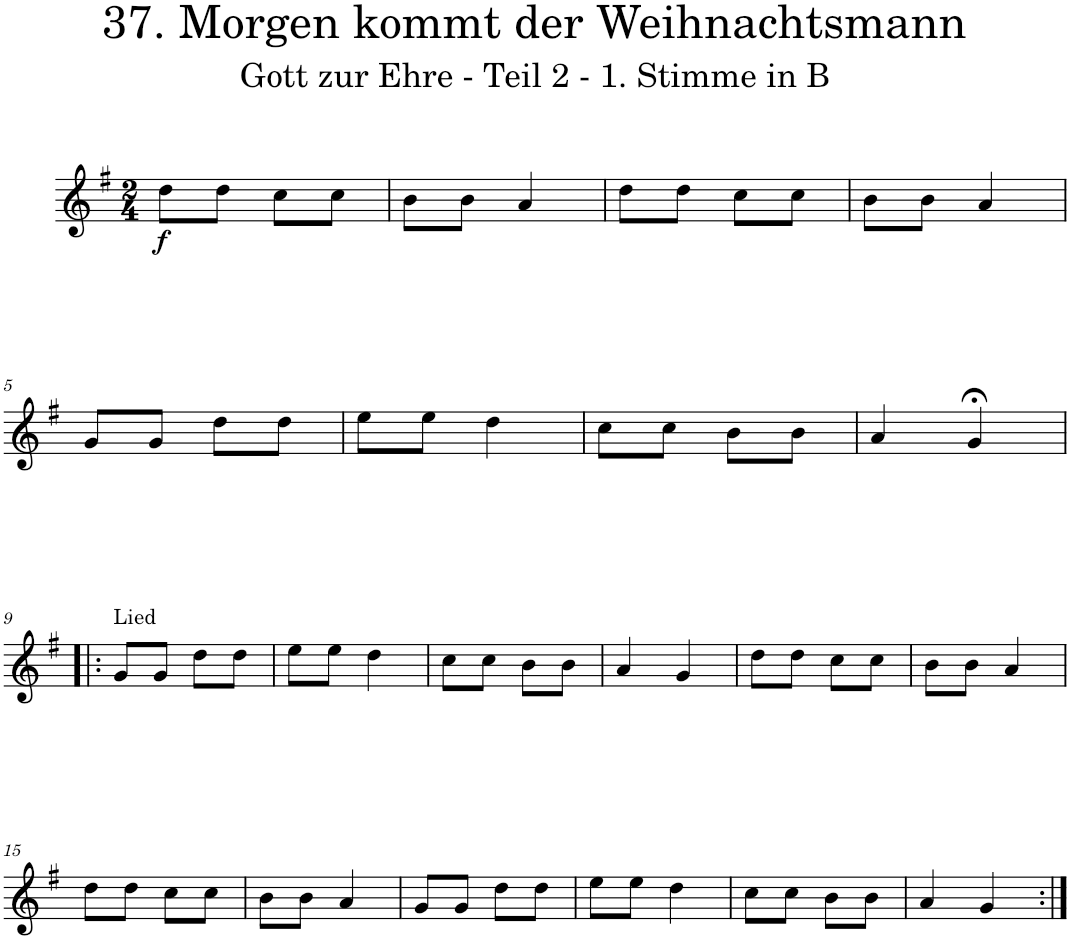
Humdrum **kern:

**kern	**dynam
*part1	*part1
*staff1	*staff1
*I"Flöte	*
*I'Fl.	*
*clefG2	*
*k[f#]	*
*M2/4	*
=1	=1
!	!LO:DY:b
8dd\L	f
8dd\J	.
8cc\L	.
8cc\J	.
=2	=2
8b\L	.
8b\J	.
4a/	.
=3	=3
8dd\L	.
8dd\J	.
8cc\L	.
8cc\J	.
=4	=4
8b\L	.
8b\J	.
4a/	.
!!LO:LB:g=z
=5	=5
8g/L	.
8g/J	.
8dd\L	.
8dd\J	.
=6	=6
8ee\L	.
8ee\J	.
4dd\	.
=7	=7
8cc\L	.
8cc\J	.
8b\L	.
8b\J	.
=8	=8
4a/	.
4g;</	.
!!LO:LB:g=z
=9!|:	=9!|:
!LO:TX:a:t=Lied	!
8g/L	.
8g/J	.
8dd\L	.
8dd\J	.
=10	=10
8ee\L	.
8ee\J	.
4dd\	.
=11	=11
8cc\L	.
8cc\J	.
8b\L	.
8b\J	.
=12	=12
4a/	.
4g/	.
=13	=13
8dd\L	.
8dd\J	.
8cc\L	.
8cc\J	.
=14	=14
8b\L	.
8b\J	.
4a/	.
!!LO:LB:g=z
=15	=15
8dd\L	.
8dd\J	.
8cc\L	.
8cc\J	.
=16	=16
8b\L	.
8b\J	.
4a/	.
=17	=17
8g/L	.
8g/J	.
8dd\L	.
8dd\J	.
=18	=18
8ee\L	.
8ee\J	.
4dd\	.
=19	=19
8cc\L	.
8cc\J	.
8b\L	.
8b\J	.
=20	=20
4a/	.
4g/	.
=:|!	=:|!
*-	*-
